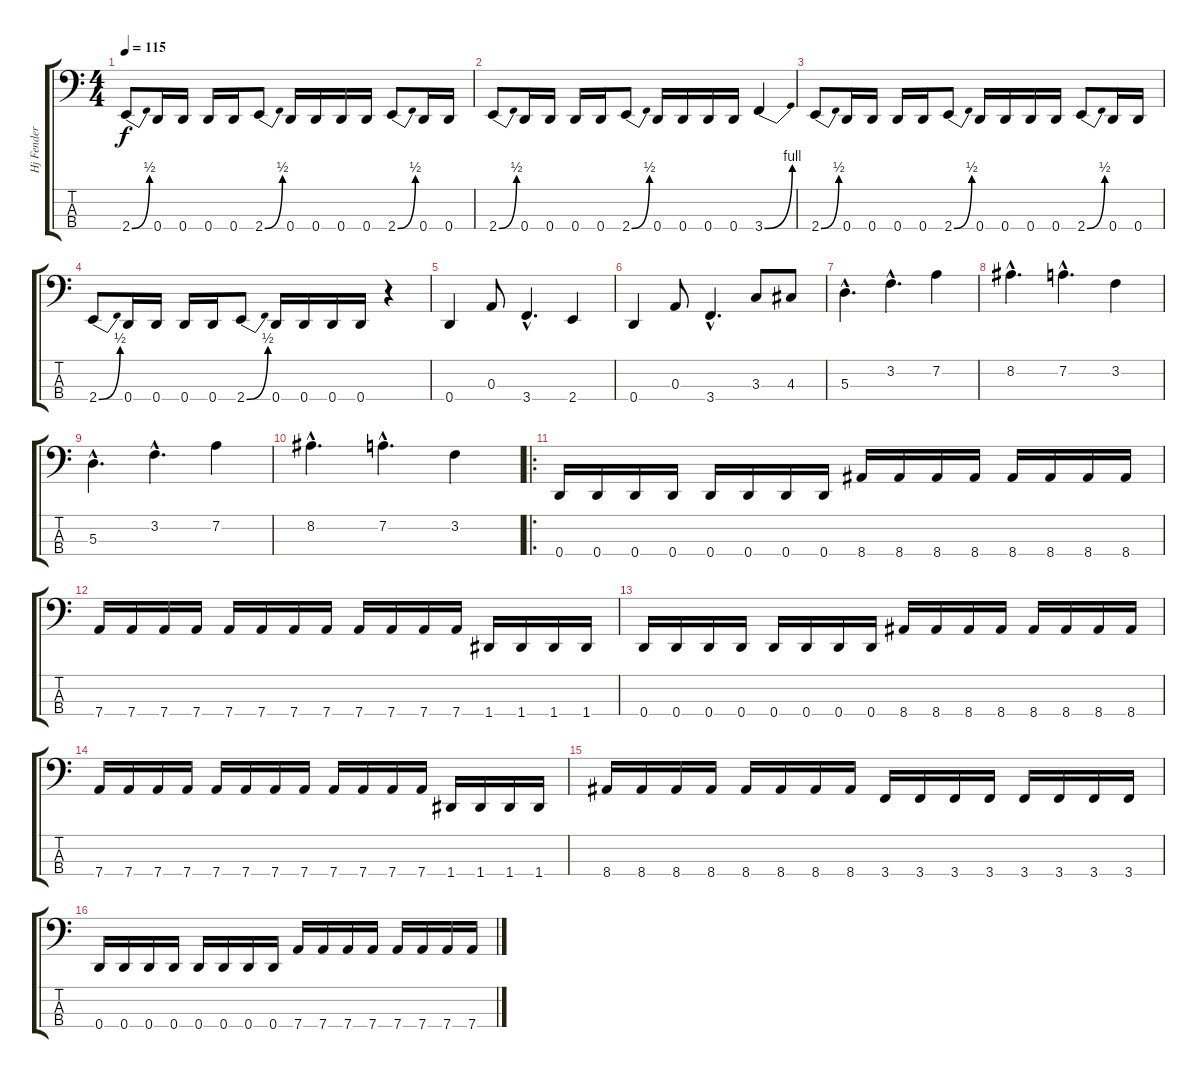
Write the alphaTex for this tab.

\track ("Hj Fender D-tune" "Hj Fender ") {instrument electricbassfinger}
\staff {score tabs}
\tuning (G2 D2 A1 D1) {hide}
\ts (4 4)
\tempo 115
\clef f4
\ks c
2.4{be (bend 0 0 60 2)}.8{dy f} 0.4.16 0.4.16 0.4.16 0.4.16 2.4{be (bend 0 0 60 2)}.8 0.4.16 0.4.16 0.4.16 0.4.16 2.4{be (bend 0 0 60 2)}.8 0.4.16 0.4.16 |
2.4{be (bend 0 0 60 2)}.8 0.4.16 0.4.16 0.4.16 0.4.16 2.4{be (bend 0 0 60 2)}.8 0.4.16 0.4.16 0.4.16 0.4.16 3.4{be (bend 0 0 60 4)}.4 |
2.4{be (bend 0 0 60 2)}.8 0.4.16 0.4.16 0.4.16 0.4.16 2.4{be (bend 0 0 60 2)}.8 0.4.16 0.4.16 0.4.16 0.4.16 2.4{be (bend 0 0 60 2)}.8 0.4.16 0.4.16 |
2.4{be (bend 0 0 60 2)}.8 0.4.16 0.4.16 0.4.16 0.4.16 2.4{be (bend 0 0 60 2)}.8 0.4.16 0.4.16 0.4.16 0.4.16 r.4 |
0.4.4 0.3.8 3.4{hac}.4{d} 2.4.4 |
0.4.4 0.3.8 3.4{hac}.4{d} 3.3.8 4.3.8 |
5.3{hac}.4{d} 3.2{hac}.4{d} 7.2.4 |
8.2{hac}.4{d} 7.2{hac}.4{d} 3.2.4 |
5.3{hac}.4{d} 3.2{hac}.4{d} 7.2.4 |
8.2{hac}.4{d} 7.2{hac}.4{d} 3.2.4 |
\ro
0.4.16 0.4.16 0.4.16 0.4.16 0.4.16 0.4.16 0.4.16 0.4.16 8.4.16 8.4.16 8.4.16 8.4.16 8.4.16 8.4.16 8.4.16 8.4.16 |
7.4.16 7.4.16 7.4.16 7.4.16 7.4.16 7.4.16 7.4.16 7.4.16 7.4.16 7.4.16 7.4.16 7.4.16 1.4.16 1.4.16 1.4.16 1.4.16 |
0.4.16 0.4.16 0.4.16 0.4.16 0.4.16 0.4.16 0.4.16 0.4.16 8.4.16 8.4.16 8.4.16 8.4.16 8.4.16 8.4.16 8.4.16 8.4.16 |
7.4.16 7.4.16 7.4.16 7.4.16 7.4.16 7.4.16 7.4.16 7.4.16 7.4.16 7.4.16 7.4.16 7.4.16 1.4.16 1.4.16 1.4.16 1.4.16 |
8.4.16 8.4.16 8.4.16 8.4.16 8.4.16 8.4.16 8.4.16 8.4.16 3.4.16 3.4.16 3.4.16 3.4.16 3.4.16 3.4.16 3.4.16 3.4.16 |
0.4.16 0.4.16 0.4.16 0.4.16 0.4.16 0.4.16 0.4.16 0.4.16 7.4.16 7.4.16 7.4.16 7.4.16 7.4.16 7.4.16 7.4.16 7.4.16
